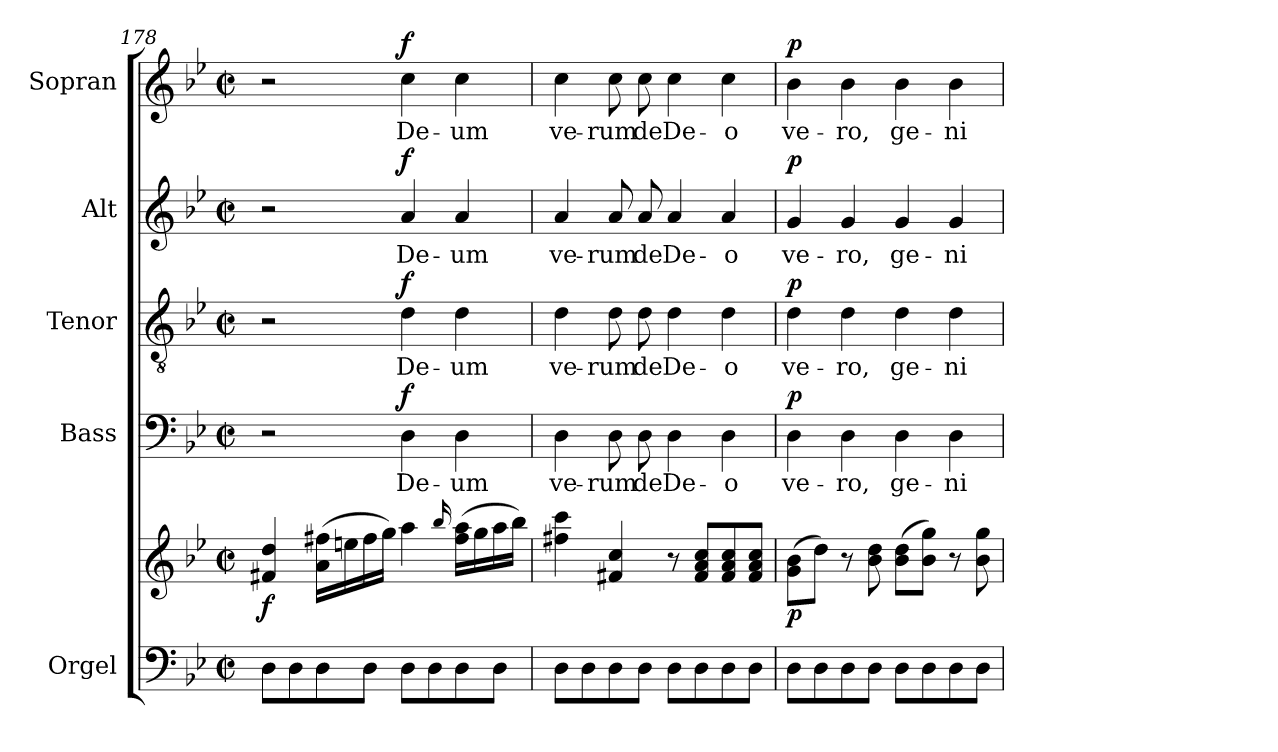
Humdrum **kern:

**kern	**kern	**dynam	**kern	**text	**dynam	**kern	**text	**dynam	**kern	**text	**dynam	**kern	**text	**dynam
*part5	*part5	*part5	*part4	*part4	*part4	*part3	*part3	*part3	*part2	*part2	*part2	*part1	*part1	*part1
*staff6	*staff5	*staff5/6	*staff4	*staff4	*staff4	*staff3	*staff3	*staff3	*staff2	*staff2	*staff2	*staff1	*staff1	*staff1
*I"Orgel	*	*	*I"Bass	*	*	*I"Tenor	*	*	*I"Alt	*	*	*I"Sopran	*	*
*I'Org.	*	*	*I'B.	*	*	*I'T.	*	*	*I'A.	*	*	*I'S.	*	*
*clefF4	*clefG2	*	*clefF4	*	*	*clefGv2	*	*	*clefG2	*	*	*clefG2	*	*
*k[b-e-]	*k[b-e-]	*	*k[b-e-]	*	*	*k[b-e-]	*	*	*k[b-e-]	*	*	*k[b-e-]	*	*
*B-:	*B-:	*	*B-:	*	*	*B-:	*	*	*B-:	*	*	*B-:	*	*
*M2/2	*M2/2	*	*M2/2	*	*	*M2/2	*	*	*M2/2	*	*	*M2/2	*	*
*met(c|)	*met(c|)	*	*met(c|)	*	*	*met(c|)	*	*	*met(c|)	*	*	*met(c|)	*	*
=178	=178	=178	=178	=178	=178	=178	=178	=178	=178	=178	=178	=178	=178	=178
!	!	!LO:DY:b	!	!	!	!	!	!	!	!	!	!	!	!
8D\L	4f#X/ 4dd/	f	2r	.	.	2r	.	.	2r	.	.	2r	.	.
8D\	.	.	.	.	.	.	.	.	.	.	.	.	.	.
8D\	(>16a\ 16ff#X\LL	.	.	.	.	.	.	.	.	.	.	.	.	.
.	16een\	.	.	.	.	.	.	.	.	.	.	.	.	.
8D\J	16ff#\	.	.	.	.	.	.	.	.	.	.	.	.	.
.	16gg\JJ)	.	.	.	.	.	.	.	.	.	.	.	.	.
!	!	!	!	!LO:LY:b	!LO:DY:a	!	!LO:LY:b	!LO:DY:a	!	!LO:LY:b	!LO:DY:a	!	!LO:LY:b	!LO:DY:a
8D\L	4aa\	.	4D\	De-	f	4d\	De-	f	4a/	De-	f	4cc\	De-	f
8D\	.	.	.	.	.	.	.	.	.	.	.	.	.	.
.	16qqbb-/	.	.	.	.	.	.	.	.	.	.	.	.	.
!	!	!	!	!LO:LY:b	!	!	!LO:LY:b	!	!	!LO:LY:b	!	!	!LO:LY:b	!
8D\	(>16ff#\ 16aa\LL	.	4D\	-um	.	4d\	-um	.	4a/	-um	.	4cc\	-um	.
.	16gg\	.	.	.	.	.	.	.	.	.	.	.	.	.
8D\J	16aa\	.	.	.	.	.	.	.	.	.	.	.	.	.
.	16bb-\JJ)	.	.	.	.	.	.	.	.	.	.	.	.	.
=179	=179	=179	=179	=179	=179	=179	=179	=179	=179	=179	=179	=179	=179	=179
!	!	!	!	!LO:LY:b	!	!	!LO:LY:b	!	!	!LO:LY:b	!	!	!LO:LY:b	!
8D\L	4ff#X\ 4ccc\	.	4D\	ve-	.	4d\	ve-	.	4a/	ve-	.	4cc\	ve-	.
8D\	.	.	.	.	.	.	.	.	.	.	.	.	.	.
!	!	!	!	!LO:LY:b	!	!	!LO:LY:b	!	!	!LO:LY:b	!	!	!LO:LY:b	!
8D\	4f#X/ 4cc/	.	8D\	-rum	.	8d\	-rum	.	8a/	-rum	.	8cc\	-rum	.
!	!	!	!	!LO:LY:b	!	!	!LO:LY:b	!	!	!LO:LY:b	!	!	!LO:LY:b	!
8D\J	.	.	8D\	de	.	8d\	de	.	8a/	de	.	8cc\	de	.
!	!	!	!	!LO:LY:b	!	!	!LO:LY:b	!	!	!LO:LY:b	!	!	!LO:LY:b	!
8D\L	8r	.	4D\	De-	.	4d\	De-	.	4a/	De-	.	4cc\	De-	.
8D\	8f#/ 8a/ 8cc/L	.	.	.	.	.	.	.	.	.	.	.	.	.
!	!	!	!	!LO:LY:b	!	!	!LO:LY:b	!	!	!LO:LY:b	!	!	!LO:LY:b	!
8D\	8f#/ 8a/ 8cc/	.	4D\	-o	.	4d\	-o	.	4a/	-o	.	4cc\	-o	.
8D\J	8f#/ 8a/ 8cc/J	.	.	.	.	.	.	.	.	.	.	.	.	.
=180	=180	=180	=180	=180	=180	=180	=180	=180	=180	=180	=180	=180	=180	=180
!	!	!LO:DY:b	!	!LO:LY:b	!LO:DY:a	!	!LO:LY:b	!LO:DY:a	!	!LO:LY:b	!LO:DY:a	!	!LO:LY:b	!LO:DY:a
8D\L	(>8g\ 8b-\L	p	4D\	ve-	p	4d\	ve-	p	4g/	ve-	p	4b-\	ve-	p
8D\	8dd\J)	.	.	.	.	.	.	.	.	.	.	.	.	.
!	!	!	!	!LO:LY:b	!	!	!LO:LY:b	!	!	!LO:LY:b	!	!	!LO:LY:b	!
8D\	8r	.	4D\	-ro,	.	4d\	-ro,	.	4g/	-ro,	.	4b-\	-ro,	.
8D\J	8b-\ 8dd\	.	.	.	.	.	.	.	.	.	.	.	.	.
!	!	!	!	!LO:LY:b	!	!	!LO:LY:b	!	!	!LO:LY:b	!	!	!LO:LY:b	!
8D\L	(>8b-\ 8dd\L	.	4D\	ge-	.	4d\	ge-	.	4g/	ge-	.	4b-\	ge-	.
8D\	8b-\ 8gg\J)	.	.	.	.	.	.	.	.	.	.	.	.	.
!	!	!	!	!LO:LY:b	!	!	!LO:LY:b	!	!	!LO:LY:b	!	!	!LO:LY:b	!
8D\	8r	.	4D\	-ni-	.	4d\	-ni-	.	4g/	-ni-	.	4b-\	-ni-	.
8D\J	8b-\ 8gg\	.	.	.	.	.	.	.	.	.	.	.	.	.
=	=	=	=	=	=	=	=	=	=	=	=	=	=	=
*-	*-	*-	*-	*-	*-	*-	*-	*-	*-	*-	*-	*-	*-	*-
